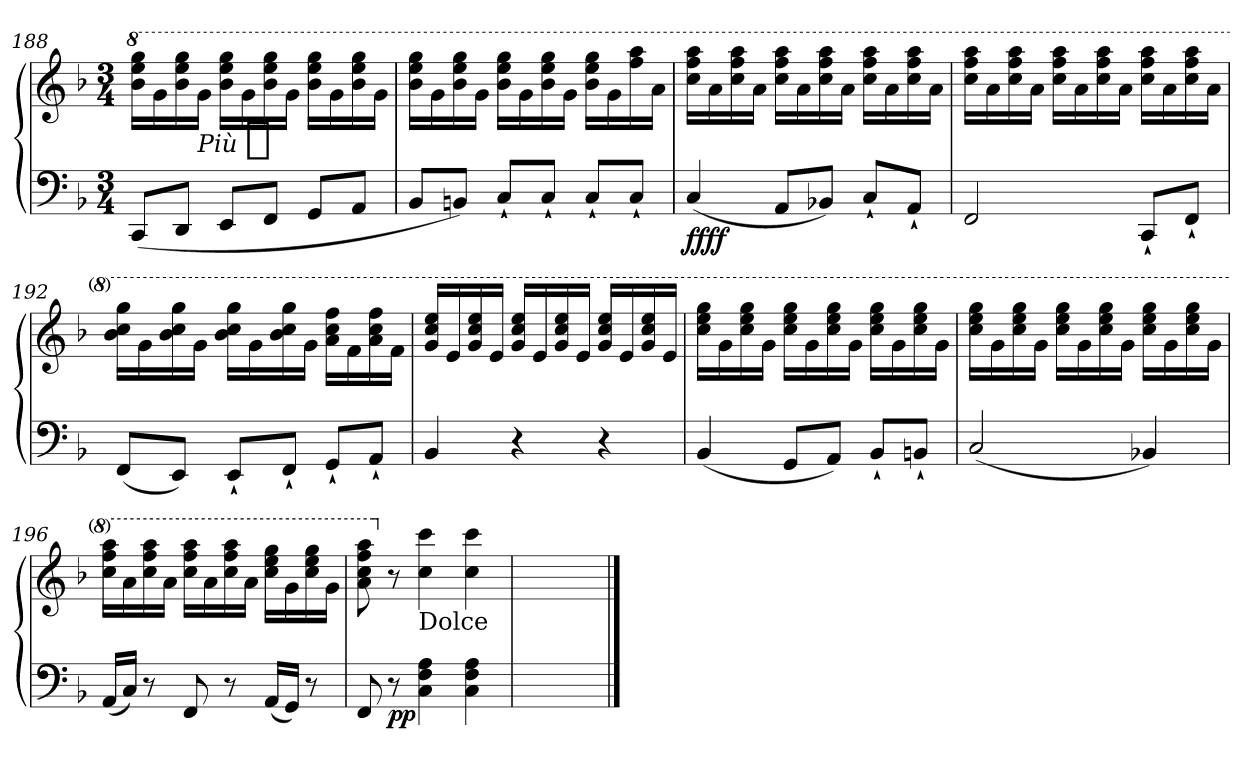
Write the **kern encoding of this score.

**kern	**kern	**dynam
*part1	*part1	*part1
*staff2	*staff1	*staff1/2
*clefF4	*clefG2	*
*k[b-]	*k[b-]	*
*M3/4	*M3/4	*
*	*8va	*
=188	=188	=188
(>8CC/L	16bb-\ 16eee\ 16ggg\LL	.
.	16gg\	.
8DD/J	16bb-\ 16eee\ 16ggg\	.
!	!	!LO:DY:b:t=Più %s
.	16gg\JJ	f
8EE/L	16bb-\ 16eee\ 16ggg\LL	.
.	16gg\	.
8FF/J	16bb-\ 16eee\ 16ggg\	.
.	16gg\JJ	.
8GG/L	16bb-\ 16eee\ 16ggg\LL	.
.	16gg\	.
8AA/J	16bb-\ 16eee\ 16ggg\	.
.	16gg\JJ	.
=189	=189	=189
8BB-/L	16bb-\ 16eee\ 16ggg\LL	.
.	16gg\	.
8BBn/J)	16bb-\ 16eee\ 16ggg\	.
.	16gg\JJ	.
8C`/L	16bb-\ 16eee\ 16ggg\LL	.
.	16gg\	.
8C`/J	16bb-\ 16eee\ 16ggg\	.
.	16gg\JJ	.
8C`/L	16bb-\ 16eee\ 16ggg\LL	.
.	16gg\	.
8C`/J	16fff\ 16aaa\	.
.	16aa\JJ	.
=190	=190	=190
!	!	!LO:DY:b=2
!	!	!LO:DY:n=1:b
(<4C/	16ccc\ 16fff\ 16aaa\LL	ff ff
.	16aa\	.
.	16ccc\ 16fff\ 16aaa\	.
.	16aa\JJ	.
8AA/L	16ccc\ 16fff\ 16aaa\LL	.
.	16aa\	.
8BB-X/J)	16ccc\ 16fff\ 16aaa\	.
.	16aa\JJ	.
8C`/L	16ccc\ 16fff\ 16aaa\LL	.
.	16aa\	.
8AA`/J	16ccc\ 16fff\ 16aaa\	.
.	16aa\JJ	.
!!LO:LB:g=z
=191	=191	=191
2FF/	16ccc\ 16fff\ 16aaa\LL	.
.	16aa\	.
.	16ccc\ 16fff\ 16aaa\	.
.	16aa\JJ	.
.	16ccc\ 16fff\ 16aaa\LL	.
.	16aa\	.
.	16ccc\ 16fff\ 16aaa\	.
.	16aa\JJ	.
8CC`/L	16ccc\ 16fff\ 16aaa\LL	.
.	16aa\	.
8FF`/J	16ccc\ 16fff\ 16aaa\	.
.	16aa\JJ	.
=192	=192	=192
(<8FF/L	16bb-\ 16ccc\ 16ggg\LL	.
.	16gg\	.
8EE/J)	16bb-\ 16ccc\ 16ggg\	.
.	16gg\JJ	.
8EE`/L	16bb-\ 16ccc\ 16ggg\LL	.
.	16gg\	.
8FF`/J	16bb-\ 16ccc\ 16ggg\	.
.	16gg\JJ	.
8GG`/L	16aa\ 16ccc\ 16fff\LL	.
.	16ff\	.
8AA`/J	16aa\ 16ccc\ 16fff\	.
.	16ff\JJ	.
=193	=193	=193
4BB-/	16gg/ 16ccc/ 16eee/LL	.
.	16ee/	.
.	16gg/ 16ccc/ 16eee/	.
.	16ee/JJ	.
4r	16gg/ 16ccc/ 16eee/LL	.
.	16ee/	.
.	16gg/ 16ccc/ 16eee/	.
.	16ee/JJ	.
4r	16gg/ 16ccc/ 16eee/LL	.
.	16ee/	.
.	16gg/ 16ccc/ 16eee/	.
.	16ee/JJ	.
!!LO:LB:g=z
=194	=194	=194
(<4BB-/	16ccc\ 16eee\ 16ggg\LL	.
.	16gg\	.
.	16ccc\ 16eee\ 16ggg\	.
.	16gg\JJ	.
8GG/L	16ccc\ 16eee\ 16ggg\LL	.
.	16gg\	.
8AA/J)	16ccc\ 16eee\ 16ggg\	.
.	16gg\JJ	.
8BB-`/L	16ccc\ 16eee\ 16ggg\LL	.
.	16gg\	.
8BBn`/J	16ccc\ 16eee\ 16ggg\	.
.	16gg\JJ	.
=195	=195	=195
(<2C/	16ccc\ 16eee\ 16ggg\LL	.
.	16gg\	.
.	16ccc\ 16eee\ 16ggg\	.
.	16gg\JJ	.
.	16ccc\ 16eee\ 16ggg\LL	.
.	16gg\	.
.	16ccc\ 16eee\ 16ggg\	.
.	16gg\JJ	.
4BB-X/)	16ccc\ 16eee\ 16ggg\LL	.
.	16gg\	.
.	16ccc\ 16eee\ 16ggg\	.
.	16gg\JJ	.
=196	=196	=196
(<16AA/LL	16ccc\ 16fff\ 16aaa\LL	.
16C/JJ)	16aa\	.
8r	16ccc\ 16fff\ 16aaa\	.
.	16aa\JJ	.
8FF/	16ccc\ 16fff\ 16aaa\LL	.
.	16aa\	.
8r	16ccc\ 16fff\ 16aaa\	.
.	16aa\JJ	.
(<16AA/LL	16ccc\ 16eee\ 16ggg\LL	.
16GG/JJ)	16gg\	.
8r	16ccc\ 16eee\ 16ggg\	.
.	16gg\JJ	.
=197	=197	=197
8FF/	8aa\ 8ccc\ 8fff\ 8aaa\	.
*	*X8va	*
!	!	!LO:DY:b=2
!	!	!LO:DY:n=1:b
8r	8r	p p
!	!LO:TX:b:t=Dolce	!
4C\ 4F\ 4A\	4cc\ 4ccc\	.
4C\ 4F\ 4A\	4cc\ 4ccc\	.
=1	=1	=1
2.ryy	2.ryy	.
==	==	==
*-	*-	*-
